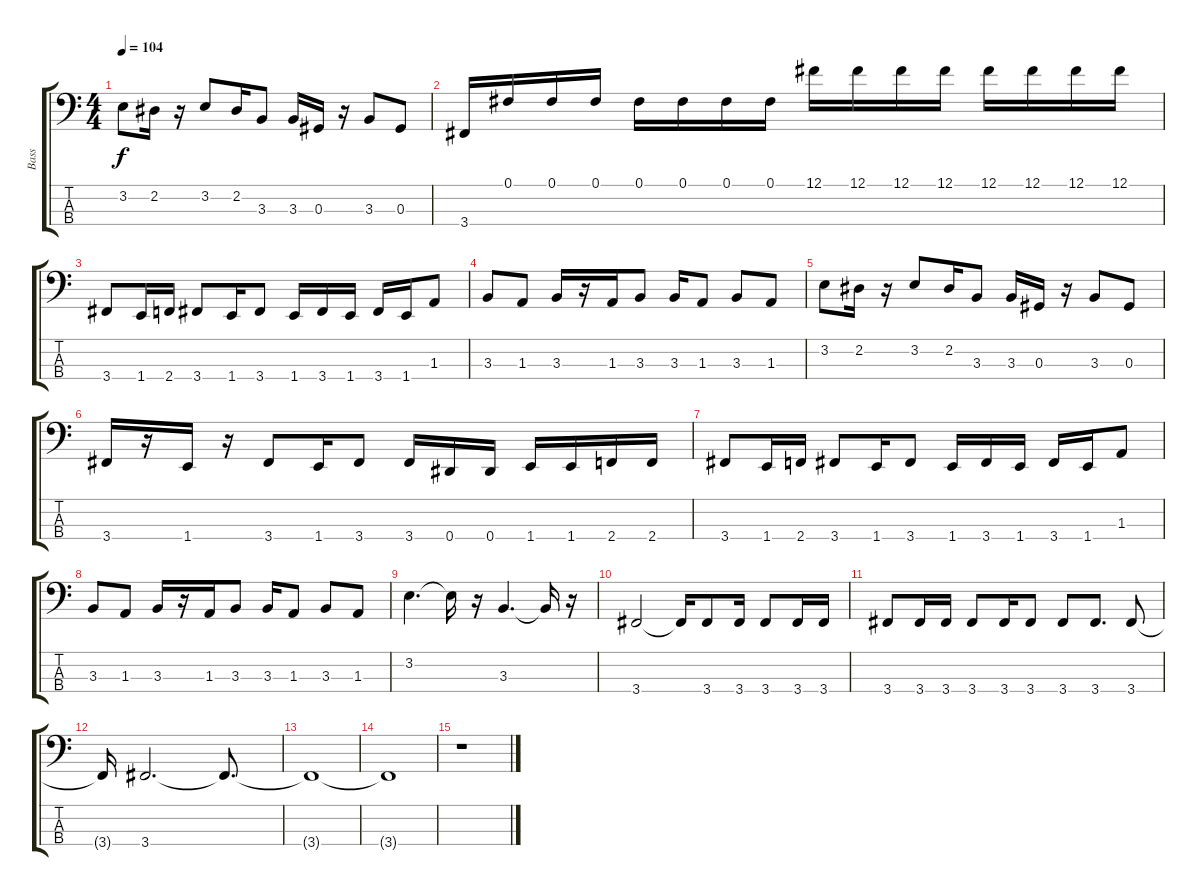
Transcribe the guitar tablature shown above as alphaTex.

\track ("Bass" "Bass") {instrument electricbassfinger}
\staff {score tabs}
\tuning (Gb2 Db2 Ab1 Eb1) {hide}
\ts (4 4)
\tempo 104
\clef f4
\ks c
3.2.8{dy f} 2.2.16 r.16 3.2.8 2.2.16 3.3.8 3.3.16 0.3.16 r.16 3.3.8 0.3.8 |
3.4.16 0.1.16 0.1.16 0.1.16 0.1.16 0.1.16 0.1.16 0.1.16 12.1.16 12.1.16 12.1.16 12.1.16 12.1.16 12.1.16 12.1.16 12.1.16 |
3.4.8 1.4.16 2.4.16 3.4.8 1.4.16 3.4.8 1.4.16 3.4.16 1.4.16 3.4.16 1.4.16 1.3.8 |
3.3.8 1.3.8 3.3.16 r.16 1.3.16 3.3.8 3.3.16 1.3.8 3.3.8 1.3.8 |
3.2.8 2.2.16 r.16 3.2.8 2.2.16 3.3.8 3.3.16 0.3.16 r.16 3.3.8 0.3.8 |
3.4.16 r.16 1.4.16 r.16 3.4.8 1.4.16 3.4.8 3.4.16 0.4.16 0.4.16 1.4.16 1.4.16 2.4.16 2.4.16 |
3.4.8 1.4.16 2.4.16 3.4.8 1.4.16 3.4.8 1.4.16 3.4.16 1.4.16 3.4.16 1.4.16 1.3.8 |
3.3.8 1.3.8 3.3.16 r.16 1.3.16 3.3.8 3.3.16 1.3.8 3.3.8 1.3.8 |
3.2.4{d} 3.2{t}.16 r.16 3.3.4{d} 3.3{t}.16 r.16 |
3.4.2 3.4{t}.16 3.4.8 3.4.16 3.4.8 3.4.16 3.4.16 |
3.4.8 3.4.16 3.4.16 3.4.8 3.4.16 3.4.8 3.4.8 3.4.8{d} 3.4.8 |
3.4{t}.16 3.4.2{d} 3.4{t}.8{d} |
3.4{t}.1 |
3.4{t}.1 |
r.1
